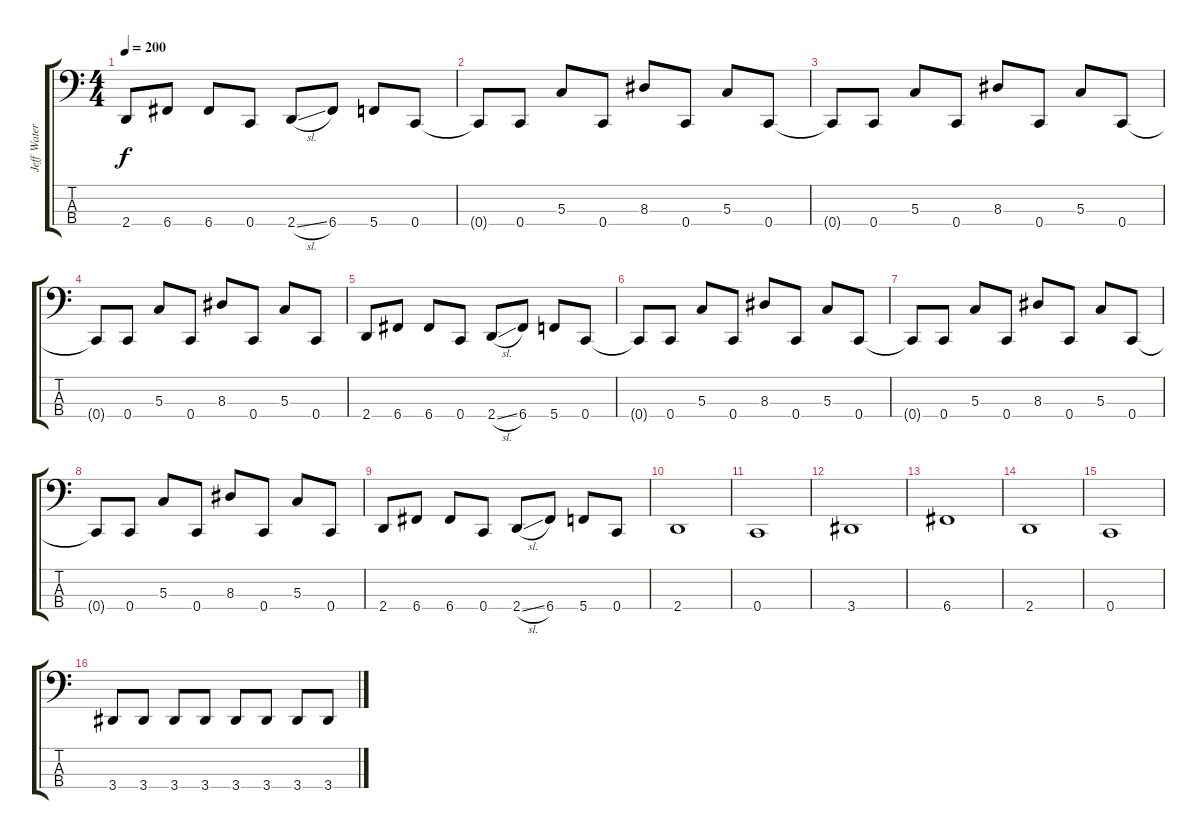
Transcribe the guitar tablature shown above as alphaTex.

\track ("Jeff Waters (in studio)" "Jeff Water") {instrument electricbasspick}
\staff {score tabs}
\tuning (F2 C2 G1 C1) {hide}
\ts (4 4)
\tempo 200
\clef f4
\ks c
2.4.8{dy f} 6.4.8 6.4.8 0.4.8 2.4{sl}.8 6.4.8 5.4.8 0.4.8 |
0.4{t}.8 0.4.8 5.3.8 0.4.8 8.3.8 0.4.8 5.3.8 0.4.8 |
0.4{t}.8 0.4.8 5.3.8 0.4.8 8.3.8 0.4.8 5.3.8 0.4.8 |
0.4{t}.8 0.4.8 5.3.8 0.4.8 8.3.8 0.4.8 5.3.8 0.4.8 |
2.4.8 6.4.8 6.4.8 0.4.8 2.4{sl}.8 6.4.8 5.4.8 0.4.8 |
0.4{t}.8 0.4.8 5.3.8 0.4.8 8.3.8 0.4.8 5.3.8 0.4.8 |
0.4{t}.8 0.4.8 5.3.8 0.4.8 8.3.8 0.4.8 5.3.8 0.4.8 |
0.4{t}.8 0.4.8 5.3.8 0.4.8 8.3.8 0.4.8 5.3.8 0.4.8 |
2.4.8 6.4.8 6.4.8 0.4.8 2.4{sl}.8 6.4.8 5.4.8 0.4.8 |
2.4.1 |
0.4.1 |
3.4.1 |
6.4.1 |
2.4.1 |
0.4.1 |
3.4.8 3.4.8 3.4.8 3.4.8 3.4.8 3.4.8 3.4.8 3.4.8
